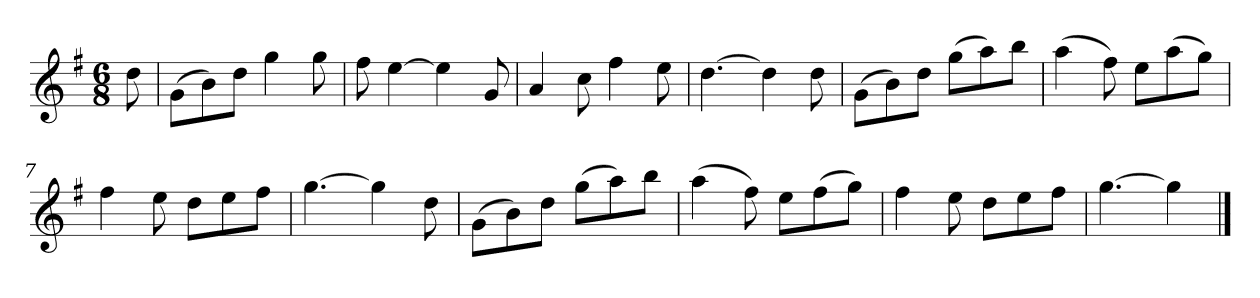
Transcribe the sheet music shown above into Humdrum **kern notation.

**kern
*part1
*staff1
*k[f#]
*M6/8
*MM120
=
8dd
=1
(8gL
8b)
8ddJ
4gg
8gg
=2
8ff#
[4ee
4ee]
8g
=3
4a
8cc
4ff#
8ee
=4
[4.dd
4dd]
8dd
=5
(8gL
8b)
8ddJ
(8ggL
8aa)
8bbJ
=6
(4aa
8ff#)
8eeL
(8aa
8ggJ)
=7
4ff#
8ee
8ddL
8ee
8ff#J
=8
[4.gg
4gg]
8dd
=9
(8gL
8b)
8ddJ
(8ggL
8aa)
8bbJ
=10
(4aa
8ff#)
8eeL
(8ff#
8ggJ)
=11
4ff#
8ee
8ddL
8ee
8ff#J
=12
[4.gg
4gg]
==
*-
